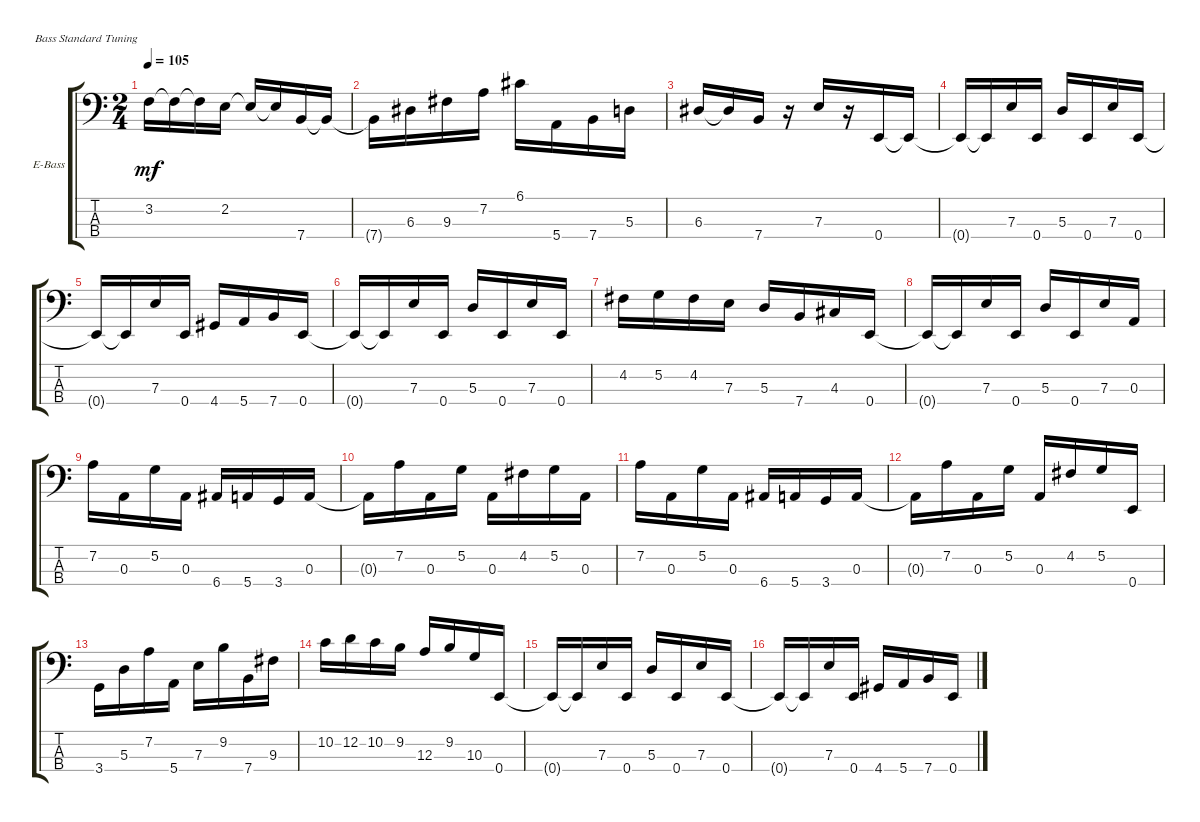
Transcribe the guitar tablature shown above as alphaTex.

\defaultSystemsLayout 4
\bracketExtendMode groupsimilarinstruments
\firstSystemTrackNameOrientation horizontal
\otherSystemsTrackNameOrientation horizontal
\track ("Anthony Jackson" "E-Bass") {instrument electricbassfinger}
\staff {score tabs}
\tuning (G2 D2 A1 E1)
\ts (2 4)
\tempo 105
\clef f4
\ks c
3.2.16{dy mf} 3.2{t}.16 3.2{t}.16 2.2.16 2.2{t}.16 2.2{t}.16 7.4.16 7.4{t}.16 |
7.4{t}.16 6.3.16 9.3.16 7.2.16 6.1.16 5.4.16 7.4.16 5.3.16 |
6.3.16 6.3{t}.16 7.4.16 r.16 7.3.16 r.16 0.4.16 0.4{t}.16 |
0.4{t}.16 0.4{t}.16 7.3.16 0.4.16 5.3.16 0.4.16 7.3.16 0.4.16 |
0.4{t}.16 0.4{t}.16 7.3.16 0.4.16 4.4.16 5.4.16 7.4.16 0.4.16 |
0.4{t}.16 0.4{t}.16 7.3.16 0.4.16 5.3.16 0.4.16 7.3.16 0.4.16 |
4.2.16 5.2.16 4.2.16 7.3.16 5.3.16 7.4.16 4.3.16 0.4.16 |
0.4{t}.16 0.4{t}.16 7.3.16 0.4.16 5.3.16 0.4.16 7.3.16 0.3.16 |
7.2.16 0.3.16 5.2.16 0.3.16 6.4.16 5.4.16 3.4.16 0.3.16 |
0.3{t}.16 7.2.16 0.3.16 5.2.16 0.3.16 4.2.16 5.2.16 0.3.16 |
7.2.16 0.3.16 5.2.16 0.3.16 6.4.16 5.4.16 3.4.16 0.3.16 |
0.3{t}.16 7.2.16 0.3.16 5.2.16 0.3.16 4.2.16 5.2.16 0.4.16 |
3.4.16 5.3.16 7.2.16 5.4.16 7.3.16 9.2.16 7.4.16 9.3.16 |
10.2.16 12.2.16 10.2.16 9.2.16 12.3.16 9.2.16 10.3.16 0.4.16 |
0.4{t}.16 0.4{t}.16 7.3.16 0.4.16 5.3.16 0.4.16 7.3.16 0.4.16 |
0.4{t}.16 0.4{t}.16 7.3.16 0.4.16 4.4.16 5.4.16 7.4.16 0.4.16
